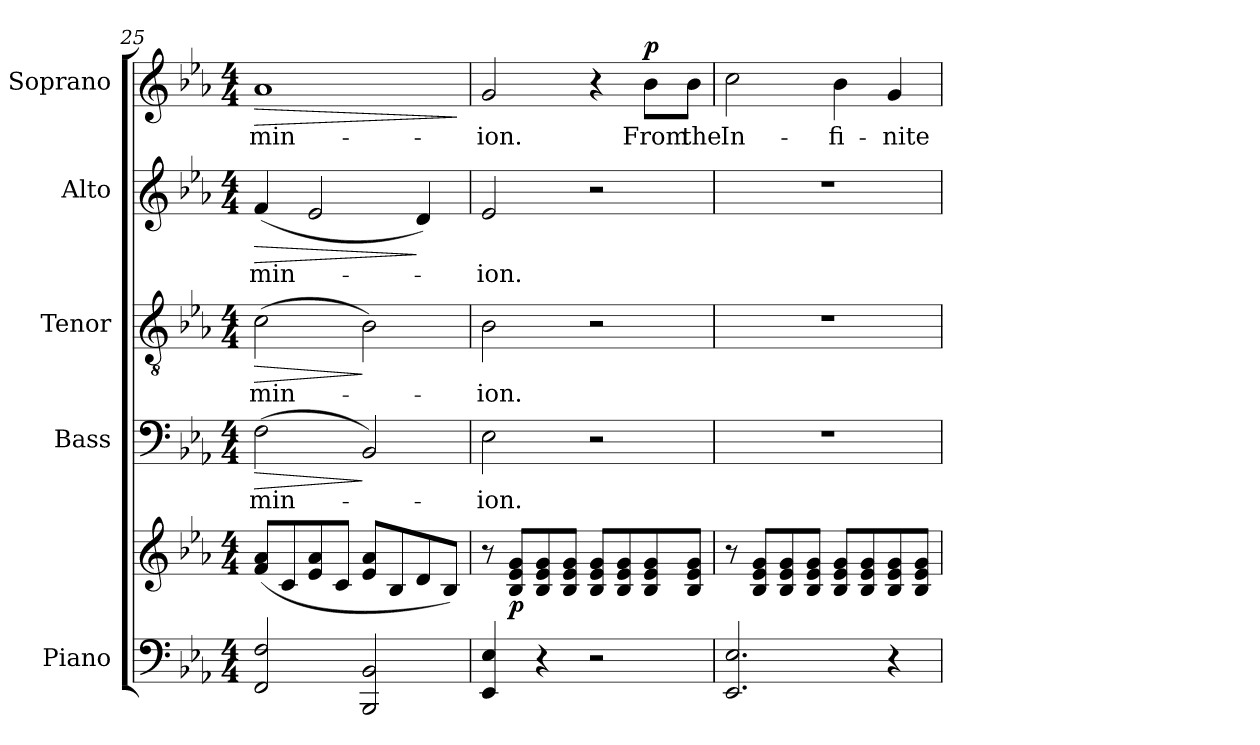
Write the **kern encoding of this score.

**kern	**kern	**dynam	**kern	**text	**dynam	**kern	**text	**dynam	**kern	**text	**dynam	**kern	**text	**dynam
*part5	*part5	*part5	*part4	*part4	*part4	*part3	*part3	*part3	*part2	*part2	*part2	*part1	*part1	*part1
*staff6	*staff5	*staff5/6	*staff4	*staff4	*staff4	*staff3	*staff3	*staff3	*staff2	*staff2	*staff2	*staff1	*staff1	*staff1
*I"Piano	*	*	*I"Bass	*	*	*I"Tenor	*	*	*I"Alto	*	*	*I"Soprano	*	*
*I'Pno.	*	*	*I'B.	*	*	*I'T.	*	*	*I'A.	*	*	*I'S.	*	*
*clefF4	*clefG2	*	*clefF4	*	*	*clefGv2	*	*	*clefG2	*	*	*clefG2	*	*
*	*	*	*	*	*	*ITrd7c12	*	*	*	*	*	*	*	*
*k[b-e-a-]	*k[b-e-a-]	*	*k[b-e-a-]	*	*	*k[b-e-a-]	*	*	*k[b-e-a-]	*	*	*k[b-e-a-]	*	*
*E-:	*E-:	*	*E-:	*	*	*E-:	*	*	*E-:	*	*	*E-:	*	*
*M4/4	*M4/4	*	*M4/4	*	*	*M4/4	*	*	*M4/4	*	*	*M4/4	*	*
=25	=25	=25	=25	=25	=25	=25	=25	=25	=25	=25	=25	=25	=25	=25
!	!	!	!	!LO:LY:b:color=#000000	!LO:HP:b	!	!	!	!	!	!	!	!	!
!	!	!	!	!	!	!	!LO:LY:b:color=#000000	!LO:HP:b	!	!	!	!	!	!
!	!	!	!	!	!	!	!	!	!	!LO:LY:b:color=#000000	!LO:HP:b	!	!	!
!	!	!	!	!	!	!	!	!	!	!	!	!	!LO:LY:b:color=#000000	!LO:HP:b
2FFi/ 2Fi	(8fi/ 8a-iL	.	(2Fi\	-min-	>	(2Ci\	-min-	>	(4fi/	-min-	>	1a-i	-min-	>
.	8ci/	.	.	.	.	.	.	.	.	.	.	.	.	.
.	8e-i/ 8a-i	.	.	.	.	.	.	.	2e-i/	.	.	.	.	.
.	8ci/J	.	.	.	.	.	.	.	.	.	.	.	.	.
2BBB-i/ 2BB-i	8e-i/ 8a-iL	.	2BB-i/)	.	]	2BB-i\)	.	]	.	.	.	.	.	.
.	8B-i/	.	.	.	.	.	.	.	.	.	.	.	.	.
.	8di/	.	.	.	.	.	.	.	4di/)	.	]	.	.	.
.	8B-i/J)	.	.	.	.	.	.	.	.	.	.	.	.	.
.	.	.	.	.	.	.	.	.	.	.	.	.	.	]
!!LO:LB:g=z
=26	=26	=26	=26	=26	=26	=26	=26	=26	=26	=26	=26	=26	=26	=26
!	!	!	!	!LO:LY:b:color=#000000	!	!	!	!	!	!	!	!	!	!
!	!	!	!	!	!	!	!LO:LY:b:color=#000000	!	!	!	!	!	!	!
!	!	!	!	!	!	!	!	!	!	!LO:LY:b:color=#000000	!	!	!	!
!	!	!	!	!	!	!	!	!	!	!	!	!	!LO:LY:b:color=#000000	!
4EE-i/ 4E-i	8r	.	2E-i\	-ion.	.	2BB-i\	-ion.	.	2e-i/	-ion.	.	2gi/	-ion.	.
.	8B-i/ 8e-i 8giL	p	.	.	.	.	.	.	.	.	.	.	.	.
4r	8B-i/ 8e-i 8gi	.	.	.	.	.	.	.	.	.	.	.	.	.
.	8B-i/ 8e-i 8giJ	.	.	.	.	.	.	.	.	.	.	.	.	.
2r	8B-i/ 8e-i 8giL	.	2r	.	.	2r	.	.	2r	.	.	4r	.	.
.	8B-i/ 8e-i 8gi	.	.	.	.	.	.	.	.	.	.	.	.	.
!	!	!	!	!	!	!	!	!	!	!	!	!	!LO:LY:b:color=#000000	!
.	8B-i/ 8e-i 8gi	.	.	.	.	.	.	.	.	.	.	8b-i\L	From	p
!	!	!	!	!	!	!	!	!	!	!	!	!	!LO:LY:b:color=#000000	!
.	8B-i/ 8e-i 8giJ	.	.	.	.	.	.	.	.	.	.	8b-i\J	the	.
=27	=27	=27	=27	=27	=27	=27	=27	=27	=27	=27	=27	=27	=27	=27
!	!	!	!	!	!	!	!	!	!	!	!	!	!LO:LY:b:color=#000000	!
2.EE-i/ 2.E-i	8r	.	1r	.	.	1r	.	.	1r	.	.	2cci\	In-	.
.	8B-i/ 8e-i 8giL	.	.	.	.	.	.	.	.	.	.	.	.	.
.	8B-i/ 8e-i 8gi	.	.	.	.	.	.	.	.	.	.	.	.	.
.	8B-i/ 8e-i 8giJ	.	.	.	.	.	.	.	.	.	.	.	.	.
!	!	!	!	!	!	!	!	!	!	!	!	!	!LO:LY:b:color=#000000	!
.	8B-i/ 8e-i 8giL	.	.	.	.	.	.	.	.	.	.	4b-i\	-fi-	.
.	8B-i/ 8e-i 8gi	.	.	.	.	.	.	.	.	.	.	.	.	.
!	!	!	!	!	!	!	!	!	!	!	!	!	!LO:LY:b:color=#000000	!
4r	8B-i/ 8e-i 8gi	.	.	.	.	.	.	.	.	.	.	4gi/	-nite	.
.	8B-i/ 8e-i 8giJ	.	.	.	.	.	.	.	.	.	.	.	.	.
=	=	=	=	=	=	=	=	=	=	=	=	=	=	=
*-	*-	*-	*-	*-	*-	*-	*-	*-	*-	*-	*-	*-	*-	*-
